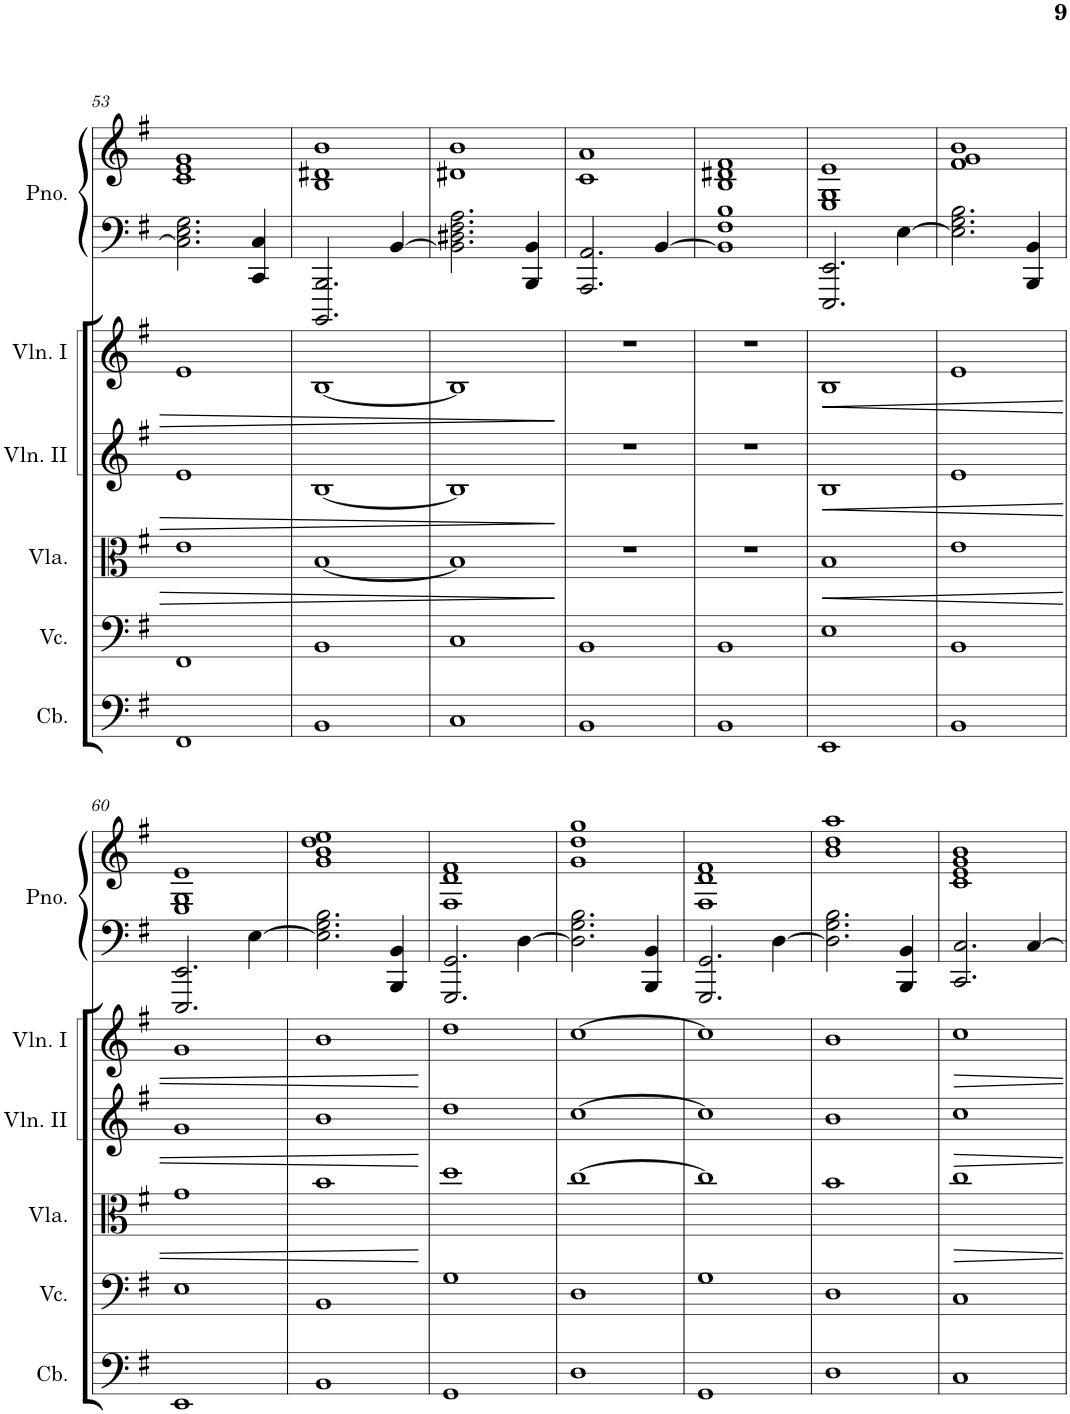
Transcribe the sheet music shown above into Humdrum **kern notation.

**kern	**kern	**kern	**dynam	**kern	**dynam	**kern	**dynam	**kern	**kern
*part6	*part5	*part4	*part4	*part3	*part3	*part2	*part2	*part1	*part1
*staff7	*staff6	*staff5	*staff5	*staff4	*staff4	*staff3	*staff3	*staff2	*staff1
*I"Contrabass	*I"Violoncello	*I"Viola	*	*I"Violin II	*	*I"Violin I	*	*I"Piano	*
*I'Cb.	*I'Vc.	*I'Vla.	*	*I'Vln. II	*	*I'Vln. I	*	*I'Pno.	*
!!LO:PB:g=z
*clefF4	*clefF4	*clefC3	*	*clefG2	*	*clefG2	*	*clefF4	*clefG2
*Trd7c12	*	*	*	*	*	*	*	*	*
*k[f#]	*k[f#]	*k[f#]	*	*k[f#]	*	*k[f#]	*	*k[f#]	*k[f#]
*M2/2	*M2/2	*M2/2	*	*M2/2	*	*M2/2	*	*M2/2	*M2/2
*met(c|)	*met(c|)	*met(c|)	*	*met(c|)	*	*met(c|)	*	*met(c|)	*met(c|)
=53	=53	=53	=53	=53	=53	=53	=53	=53	=53
1FF#	1FF#	1e	.	1e	.	1e	.	2.C\] 2.E\ 2.G\	1c 1e 1g
.	.	.	.	.	.	.	.	4CC/ 4C/	.
=54	=54	=54	=54	=54	=54	=54	=54	=54	=54
1BB	1BB	[1B	.	[1B	.	[1B	.	2.BBBB/ 2.BBB/	1B 1d#X 1b
.	.	.	.	.	.	.	.	[4BB/	.
=55	=55	=55	=55	=55	=55	=55	=55	=55	=55
1C	1C	1B]	.	1B]	.	1B]	.	2.BB\] 2.D#X\ 2.F#\ 2.A\	1d#X 1b
.	.	.	.	.	.	.	.	4BBB/ 4BB/	.
=56	=56	=56	=56	=56	=56	=56	=56	=56	=56
1BB	1BB	1r	.	1r	.	1r	.	2.AAA/ 2.AA/	1c 1a
.	.	.	.	.	.	.	.	[4BB/	.
=57	=57	=57	=57	=57	=57	=57	=57	=57	=57
1BB	1BB	1r	.	1r	.	1r	.	1BB] 1F# 1B	1B 1d#X 1f#
=58	=58	=58	=58	=58	=58	=58	=58	=58	=58
!	!	!	!LO:HP:b	!	!LO:HP:b	!	!LO:HP:b	!	!
1EE	1E	1B	<	1B	<	1B	<	2.EEE/ 2.EE/	1E 1G 1e
.	.	.	.	.	.	.	.	[4E\	.
=59	=59	=59	=59	=59	=59	=59	=59	=59	=59
1BB	1BB	1e	.	1e	.	1e	.	2.E\] 2.G\ 2.B\	1f# 1g 1b
.	.	.	.	.	.	.	.	4BBB/ 4BB/	.
!!LO:LB:g=z
=60	=60	=60	=60	=60	=60	=60	=60	=60	=60
1EE	1E	1g	.	1g	.	1g	.	2.EEE/ 2.EE/	1E 1G 1e
.	.	.	.	.	.	.	.	[4E\	.
=61	=61	=61	=61	=61	=61	=61	=61	=61	=61
1BB	1BB	1b	.	1b	.	1b	.	2.E\] 2.G\ 2.B\	1g 1b 1dd 1ee
.	.	.	.	.	.	.	.	4BBB/ 4BB/	.
.	.	.	[	.	[	.	[	.	.
=62	=62	=62	=62	=62	=62	=62	=62	=62	=62
1GG	1G	1dd	.	1dd	.	1dd	.	2.GGG/ 2.GG/	1F# 1d 1f#
.	.	.	.	.	.	.	.	[4D\	.
=63	=63	=63	=63	=63	=63	=63	=63	=63	=63
1D	1D	[1cc	.	[1cc	.	[1cc	.	2.D\] 2.G\ 2.B\	1g 1dd 1gg
.	.	.	.	.	.	.	.	4BBB/ 4BB/	.
=64	=64	=64	=64	=64	=64	=64	=64	=64	=64
1GG	1G	1cc]	.	1cc]	.	1cc]	.	2.GGG/ 2.GG/	1F# 1d 1f#
.	.	.	.	.	.	.	.	[4D\	.
=65	=65	=65	=65	=65	=65	=65	=65	=65	=65
1D	1D	1b	.	1b	.	1b	.	2.D\] 2.G\ 2.B\	1b 1dd 1aa
.	.	.	.	.	.	.	.	4BBB/ 4BB/	.
=66	=66	=66	=66	=66	=66	=66	=66	=66	=66
1C	1C	1cc	.	1cc	.	1cc	.	2.CC/ 2.C/	1c 1e 1g 1b
.	.	.	.	.	.	.	.	[4C/	.
=	=	=	=	=	=	=	=	=	=
*-	*-	*-	*-	*-	*-	*-	*-	*-	*-
